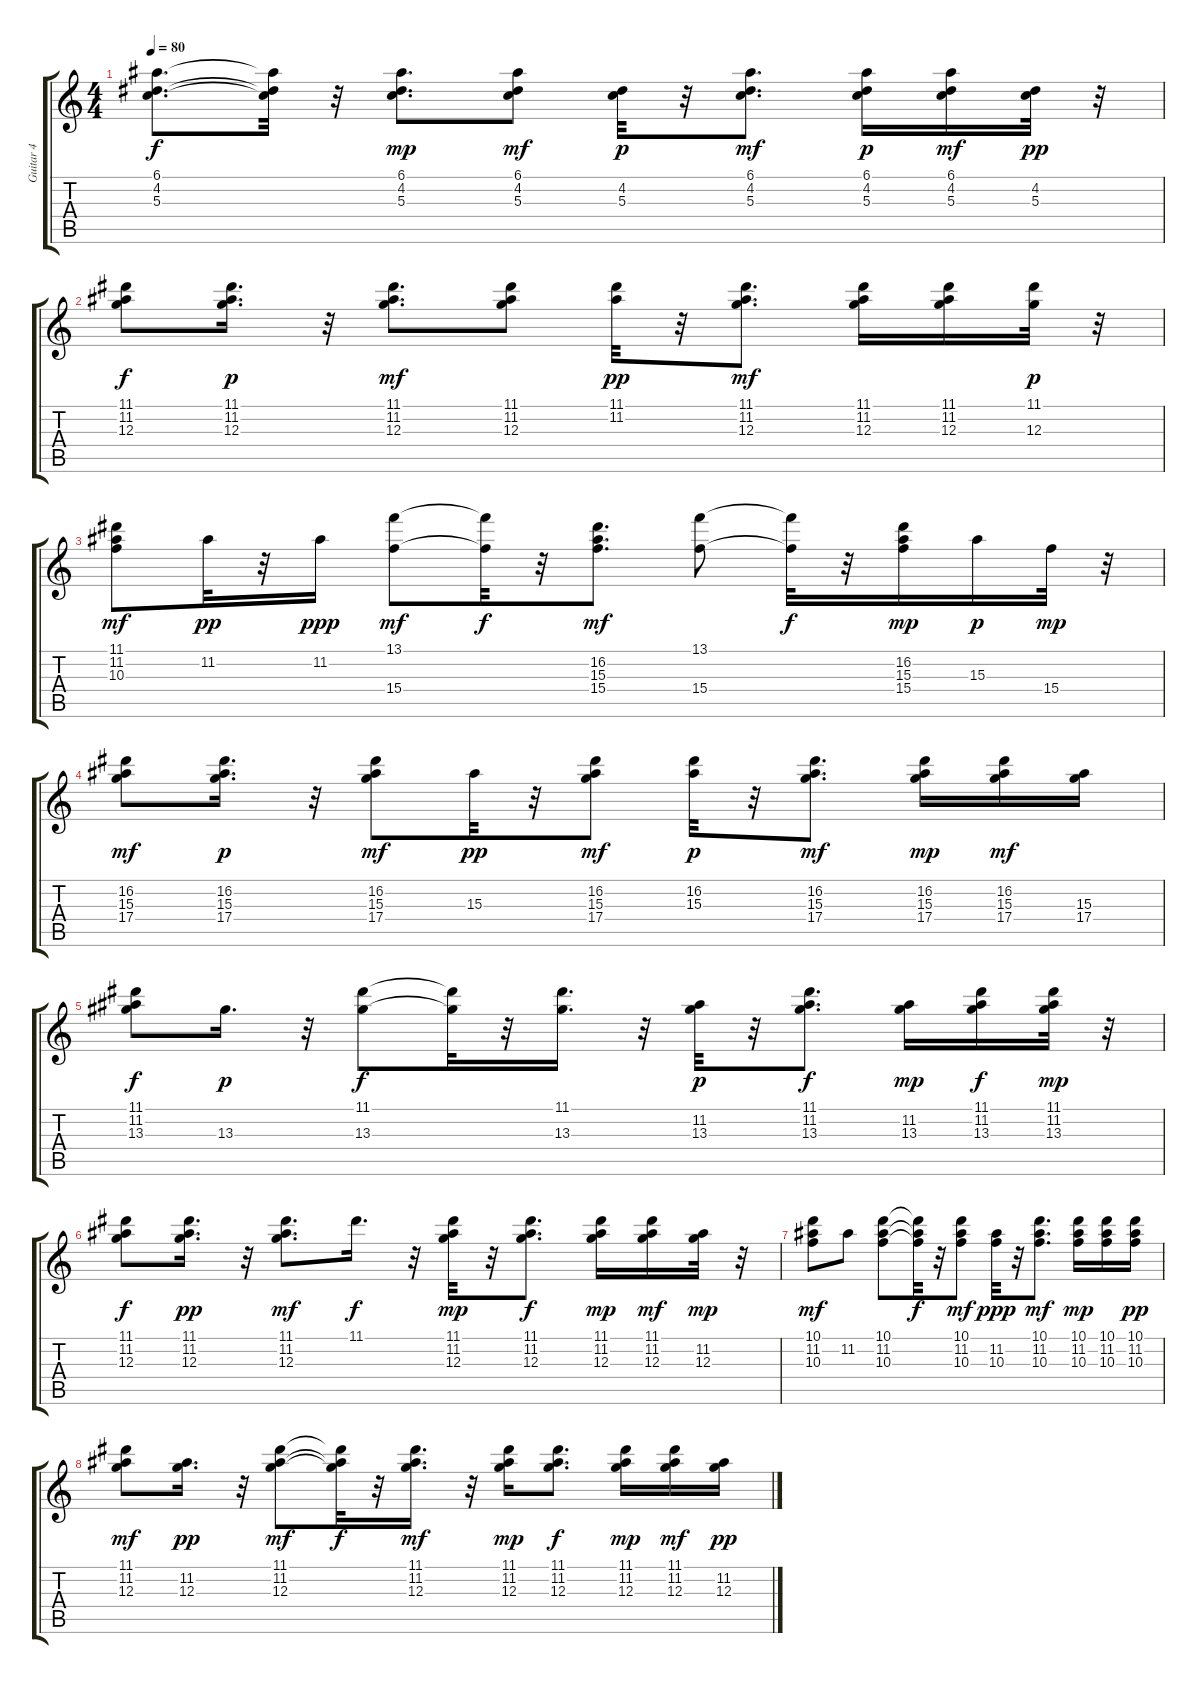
\track ("Guitar 4" "Guitar 4") {instrument electricguitarclean}
\staff {score tabs}
\tuning (E4 B3 G3 D3 A2 E2) {hide}
\ts (4 4)
\tempo 80
\clef g2
\ks c
(6.1 4.2 5.3).8{d dy f} (6.1{t} 4.2{t} 5.3{t}).32 r.32 (6.1 4.2 5.3).8{d dy mp} (6.1 4.2 5.3).8{dy mf} (4.2 5.3).32{dy p} r.32 (6.1 4.2 5.3).8{d dy mf} (6.1 4.2 5.3).16{dy p} (6.1 4.2 5.3).16{dy mf} (4.2 5.3).32{dy pp} r.32 |
(11.1 11.2 12.3).8{dy f} (11.1 11.2 12.3).16{d dy p} r.32 (11.1 11.2 12.3).8{d dy mf} (11.1 11.2 12.3).8 (11.1 11.2).32{dy pp} r.32 (11.1 11.2 12.3).8{d dy mf} (11.1 11.2 12.3).16 (11.1 11.2 12.3).16 (11.1 12.3).32{dy p} r.32 |
(11.1 11.2 10.3).8{dy mf} 11.2.32{dy pp} r.32 11.2.16{dy ppp} (13.1 15.4).8{dy mf} (13.1{t} 15.4{t}).32{dy f} r.32 (16.2 15.3 15.4).8{d dy mf} (13.1 15.4).8 (13.1{t} 15.4{t}).32{dy f} r.32 (16.2 15.3 15.4).16{dy mp} 15.3.16{dy p} 15.4.32{dy mp} r.32 |
(16.2 15.3 17.4).8{dy mf} (16.2 15.3 17.4).16{d dy p} r.32 (16.2 15.3 17.4).8{dy mf} 15.3.32{dy pp} r.32 (16.2 15.3 17.4).8{dy mf} (16.2 15.3).32{dy p} r.32 (16.2 15.3 17.4).8{d dy mf} (16.2 15.3 17.4).16{dy mp} (16.2 15.3 17.4).16{dy mf} (15.3 17.4).16 |
(11.1 11.2 13.3).8{dy f} 13.3.16{d dy p} r.32 (11.1 13.3).8{dy f} (11.1{t} 13.3{t}).32 r.32 (11.1 13.3).16{d} r.32 (11.2 13.3).32{dy p} r.32 (11.1 11.2 13.3).8{d dy f} (11.2 13.3).16{dy mp} (11.1 11.2 13.3).16{dy f} (11.1 11.2 13.3).32{dy mp} r.32 |
(11.1 11.2 12.3).8{dy f} (11.1 11.2 12.3).16{d dy pp} r.32 (11.1 11.2 12.3).8{d dy mf} 11.1.16{d dy f} r.32 (11.1 11.2 12.3).32{dy mp} r.32 (11.1 11.2 12.3).8{d dy f} (11.1 11.2 12.3).16{dy mp} (11.1 11.2 12.3).16{dy mf} (11.2 12.3).32{dy mp} r.32 |
(10.1 11.2 10.3).8{dy mf} 11.2.8 (10.1 11.2 10.3).8 (10.1{t} 11.2{t} 10.3{t}).32{dy f} r.32 (10.1 11.2 10.3).8{dy mf} (11.2 10.3).32{dy ppp} r.32 (10.1 11.2 10.3).8{d dy mf} (10.1 11.2 10.3).16{dy mp} (10.1 11.2 10.3).16 (10.1 11.2 10.3).16{dy pp} |
(11.1 11.2 12.3).8{dy mf} (11.2 12.3).16{d dy pp} r.32 (11.1 11.2 12.3).8{dy mf} (11.1{t} 11.2{t} 12.3{t}).32{dy f} r.32 (11.1 11.2 12.3).16{d dy mf} r.32 (11.1 11.2 12.3).16{dy mp} (11.1 11.2 12.3).8{d dy f} (11.1 11.2 12.3).16{dy mp} (11.1 11.2 12.3).16{dy mf} (11.2 12.3).16{dy pp}
